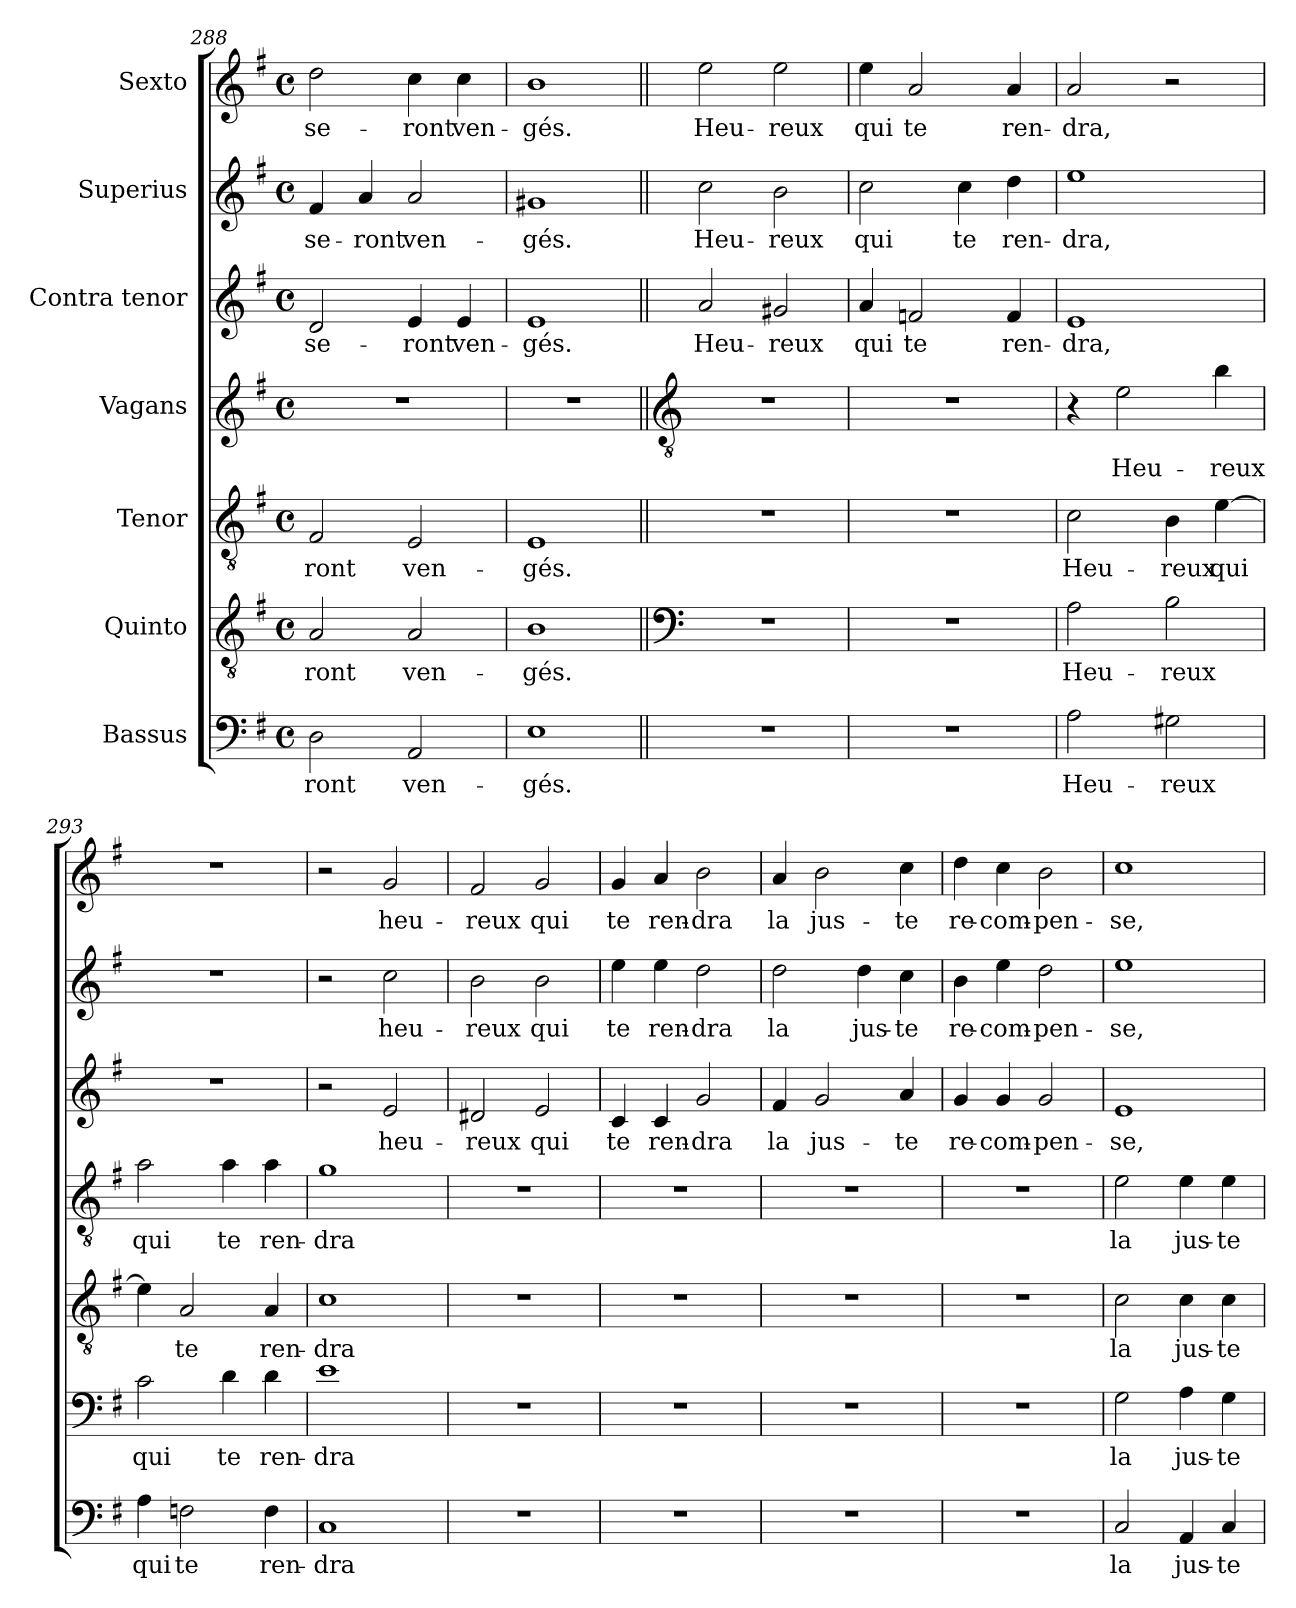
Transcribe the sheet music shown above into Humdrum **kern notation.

**kern	**text	**kern	**text	**kern	**text	**kern	**text	**kern	**text	**kern	**text	**kern	**text
*part7	*part7	*part6	*part6	*part5	*part5	*part4	*part4	*part3	*part3	*part2	*part2	*part1	*part1
*staff7	*staff7	*staff6	*staff6	*staff5	*staff5	*staff4	*staff4	*staff3	*staff3	*staff2	*staff2	*staff1	*staff1
*I"Bassus	*	*I"Quinto	*	*I"Tenor	*	*I"Vagans	*	*I"Contra tenor	*	*I"Superius	*	*I"Sexto	*
*clefF4	*	*clefGv2	*	*clefGv2	*	*clefG2	*	*clefG2	*	*clefG2	*	*clefG2	*
*k[f#]	*	*k[f#]	*	*k[f#]	*	*k[f#]	*	*k[f#]	*	*k[f#]	*	*k[f#]	*
*G:	*	*G:	*	*G:	*	*G:	*	*G:	*	*G:	*	*G:	*
*M4/4	*	*M4/4	*	*M4/4	*	*M4/4	*	*M4/4	*	*M4/4	*	*M4/4	*
*met(c)	*	*met(c)	*	*met(c)	*	*met(c)	*	*met(c)	*	*met(c)	*	*met(c)	*
=288	=288	=288	=288	=288	=288	=288	=288	=288	=288	=288	=288	=288	=288
!	!LO:LY:b	!	!LO:LY:b	!	!LO:LY:b	!	!	!	!LO:LY:b	!	!LO:LY:b	!	!LO:LY:b
2D\	-ront	2A/	-ront	2F#/	-ront	1r	.	2d/	se-	4f#/	se-	2dd\	se-
!	!	!	!	!	!	!	!	!	!	!	!LO:LY:b	!	!
.	.	.	.	.	.	.	.	.	.	4a/	-ront	.	.
!	!LO:LY:b	!	!LO:LY:b	!	!LO:LY:b	!	!	!	!LO:LY:b	!	!LO:LY:b	!	!LO:LY:b
2AA/	ven-	2A/	ven-	2E/	ven-	.	.	4e/	-ront	2a/	ven-	4cc\	-ront
!	!	!	!	!	!	!	!	!	!LO:LY:b	!	!	!	!LO:LY:b
.	.	.	.	.	.	.	.	4e/	ven-	.	.	4cc\	ven-
=289	=289	=289	=289	=289	=289	=289	=289	=289	=289	=289	=289	=289	=289
!	!LO:LY:b	!	!LO:LY:b	!	!LO:LY:b	!	!	!	!LO:LY:b	!	!LO:LY:b	!	!LO:LY:b
1E	-gés.	1B	-gés.	1E	-gés.	1r	.	1e	-gés.	1g#X	-gés.	1b	-gés.
!!LO:PB:g=z
=290||	=290||	=290||	=290||	=290||	=290||	=290||	=290||	=290||	=290||	=290||	=290||	=290||	=290||
*	*	*clefF4	*	*	*	*clefGv2	*	*	*	*	*	*	*
!	!	!	!	!	!	!	!	!	!LO:LY:b	!	!LO:LY:b	!	!LO:LY:b
1r	.	1r	.	1r	.	1r	.	2a/	Heu-	2cc\	Heu-	2ee\	Heu-
!	!	!	!	!	!	!	!	!	!LO:LY:b	!	!LO:LY:b	!	!LO:LY:b
.	.	.	.	.	.	.	.	2g#X/	-reux	2b\	-reux	2ee\	-reux
=291	=291	=291	=291	=291	=291	=291	=291	=291	=291	=291	=291	=291	=291
!	!	!	!	!	!	!	!	!	!LO:LY:b	!	!LO:LY:b	!	!LO:LY:b
1r	.	1r	.	1r	.	1r	.	4a/	qui	2cc\	qui	4ee\	qui
!	!	!	!	!	!	!	!	!	!LO:LY:b	!	!	!	!LO:LY:b
.	.	.	.	.	.	.	.	2fn/	te	.	.	2a/	te
!	!	!	!	!	!	!	!	!	!	!	!LO:LY:b	!	!
.	.	.	.	.	.	.	.	.	.	4cc\	te	.	.
!	!	!	!	!	!	!	!	!	!LO:LY:b	!	!LO:LY:b	!	!LO:LY:b
.	.	.	.	.	.	.	.	4f/	ren-	4dd\	ren-	4a/	ren-
=292	=292	=292	=292	=292	=292	=292	=292	=292	=292	=292	=292	=292	=292
!	!LO:LY:b	!	!LO:LY:b	!	!LO:LY:b	!	!	!	!LO:LY:b	!	!LO:LY:b	!	!LO:LY:b
2A\	Heu-	2A\	Heu-	2c\	Heu-	4r	.	1e	-dra,	1ee	-dra,	2a/	-dra,
!	!	!	!	!	!	!	!LO:LY:b	!	!	!	!	!	!
.	.	.	.	.	.	2e\	Heu-	.	.	.	.	.	.
!	!LO:LY:b	!	!LO:LY:b	!	!LO:LY:b	!	!	!	!	!	!	!	!
2G#X\	-reux	2B\	-reux	4B\	-reux	.	.	.	.	.	.	2r	.
!	!	!	!	!	!LO:LY:b	!	!LO:LY:b	!	!	!	!	!	!
.	.	.	.	[4e\	qui	4b\	-reux	.	.	.	.	.	.
=293	=293	=293	=293	=293	=293	=293	=293	=293	=293	=293	=293	=293	=293
!	!LO:LY:b	!	!LO:LY:b	!	!	!	!LO:LY:b	!	!	!	!	!	!
4A\	qui	2c\	qui	4e\]	.	2a\	qui	1r	.	1r	.	1r	.
!	!LO:LY:b	!	!	!	!LO:LY:b	!	!	!	!	!	!	!	!
2Fn\	te	.	.	2A/	te	.	.	.	.	.	.	.	.
!	!	!	!LO:LY:b	!	!	!	!LO:LY:b	!	!	!	!	!	!
.	.	4d\	te	.	.	4a\	te	.	.	.	.	.	.
!	!LO:LY:b	!	!LO:LY:b	!	!LO:LY:b	!	!LO:LY:b	!	!	!	!	!	!
4F\	ren-	4d\	ren-	4A/	ren-	4a\	ren-	.	.	.	.	.	.
=294	=294	=294	=294	=294	=294	=294	=294	=294	=294	=294	=294	=294	=294
!	!LO:LY:b	!	!LO:LY:b	!	!LO:LY:b	!	!LO:LY:b	!	!	!	!	!	!
1C	-dra	1e	-dra	1c	-dra	1g	-dra	2r	.	2r	.	2r	.
!	!	!	!	!	!	!	!	!	!LO:LY:b	!	!LO:LY:b	!	!LO:LY:b
.	.	.	.	.	.	.	.	2e/	heu-	2cc\	heu-	2g/	heu-
=295	=295	=295	=295	=295	=295	=295	=295	=295	=295	=295	=295	=295	=295
!	!	!	!	!	!	!	!	!	!LO:LY:b	!	!LO:LY:b	!	!LO:LY:b
1r	.	1r	.	1r	.	1r	.	2d#X/	-reux	2b\	-reux	2f#/	-reux
!	!	!	!	!	!	!	!	!	!LO:LY:b	!	!LO:LY:b	!	!LO:LY:b
.	.	.	.	.	.	.	.	2e/	qui	2b\	qui	2g/	qui
!!LO:LB:g=z
=296	=296	=296	=296	=296	=296	=296	=296	=296	=296	=296	=296	=296	=296
!	!	!	!	!	!	!	!	!	!LO:LY:b	!	!LO:LY:b	!	!LO:LY:b
1r	.	1r	.	1r	.	1r	.	4c/	te	4ee\	te	4g/	te
!	!	!	!	!	!	!	!	!	!LO:LY:b	!	!LO:LY:b	!	!LO:LY:b
.	.	.	.	.	.	.	.	4c/	ren-	4ee\	ren-	4a/	ren-
!	!	!	!	!	!	!	!	!	!LO:LY:b	!	!LO:LY:b	!	!LO:LY:b
.	.	.	.	.	.	.	.	2g/	-dra	2dd\	-dra	2b\	-dra
=297	=297	=297	=297	=297	=297	=297	=297	=297	=297	=297	=297	=297	=297
!	!	!	!	!	!	!	!	!	!LO:LY:b	!	!LO:LY:b	!	!LO:LY:b
1r	.	1r	.	1r	.	1r	.	4f#/	la	2dd\	la	4a/	la
!	!	!	!	!	!	!	!	!	!LO:LY:b	!	!	!	!LO:LY:b
.	.	.	.	.	.	.	.	2g/	jus-	.	.	2b\	jus-
!	!	!	!	!	!	!	!	!	!	!	!LO:LY:b	!	!
.	.	.	.	.	.	.	.	.	.	4dd\	jus-	.	.
!	!	!	!	!	!	!	!	!	!LO:LY:b	!	!LO:LY:b	!	!LO:LY:b
.	.	.	.	.	.	.	.	4a/	-te	4cc\	-te	4cc\	-te
=298	=298	=298	=298	=298	=298	=298	=298	=298	=298	=298	=298	=298	=298
!	!	!	!	!	!	!	!	!	!LO:LY:b	!	!LO:LY:b	!	!LO:LY:b
1r	.	1r	.	1r	.	1r	.	4g/	re-	4b\	re-	4dd\	re-
!	!	!	!	!	!	!	!	!	!LO:LY:b	!	!LO:LY:b	!	!LO:LY:b
.	.	.	.	.	.	.	.	4g/	-com-	4ee\	-com-	4cc\	-com-
!	!	!	!	!	!	!	!	!	!LO:LY:b	!	!LO:LY:b	!	!LO:LY:b
.	.	.	.	.	.	.	.	2g/	-pen-	2dd\	-pen-	2b\	-pen-
=299	=299	=299	=299	=299	=299	=299	=299	=299	=299	=299	=299	=299	=299
!	!LO:LY:b	!	!LO:LY:b	!	!LO:LY:b	!	!LO:LY:b	!	!LO:LY:b	!	!LO:LY:b	!	!LO:LY:b
2C/	la	2G\	la	2c\	la	2e\	la	1e	-se,	1ee	-se,	1cc	-se,
!	!LO:LY:b	!	!LO:LY:b	!	!LO:LY:b	!	!LO:LY:b	!	!	!	!	!	!
4AA/	jus-	4A\	jus-	4c\	jus-	4e\	jus-	.	.	.	.	.	.
!	!LO:LY:b	!	!LO:LY:b	!	!LO:LY:b	!	!LO:LY:b	!	!	!	!	!	!
4C/	-te	4G\	-te	4c\	-te	4e\	-te	.	.	.	.	.	.
=	=	=	=	=	=	=	=	=	=	=	=	=	=
*-	*-	*-	*-	*-	*-	*-	*-	*-	*-	*-	*-	*-	*-
